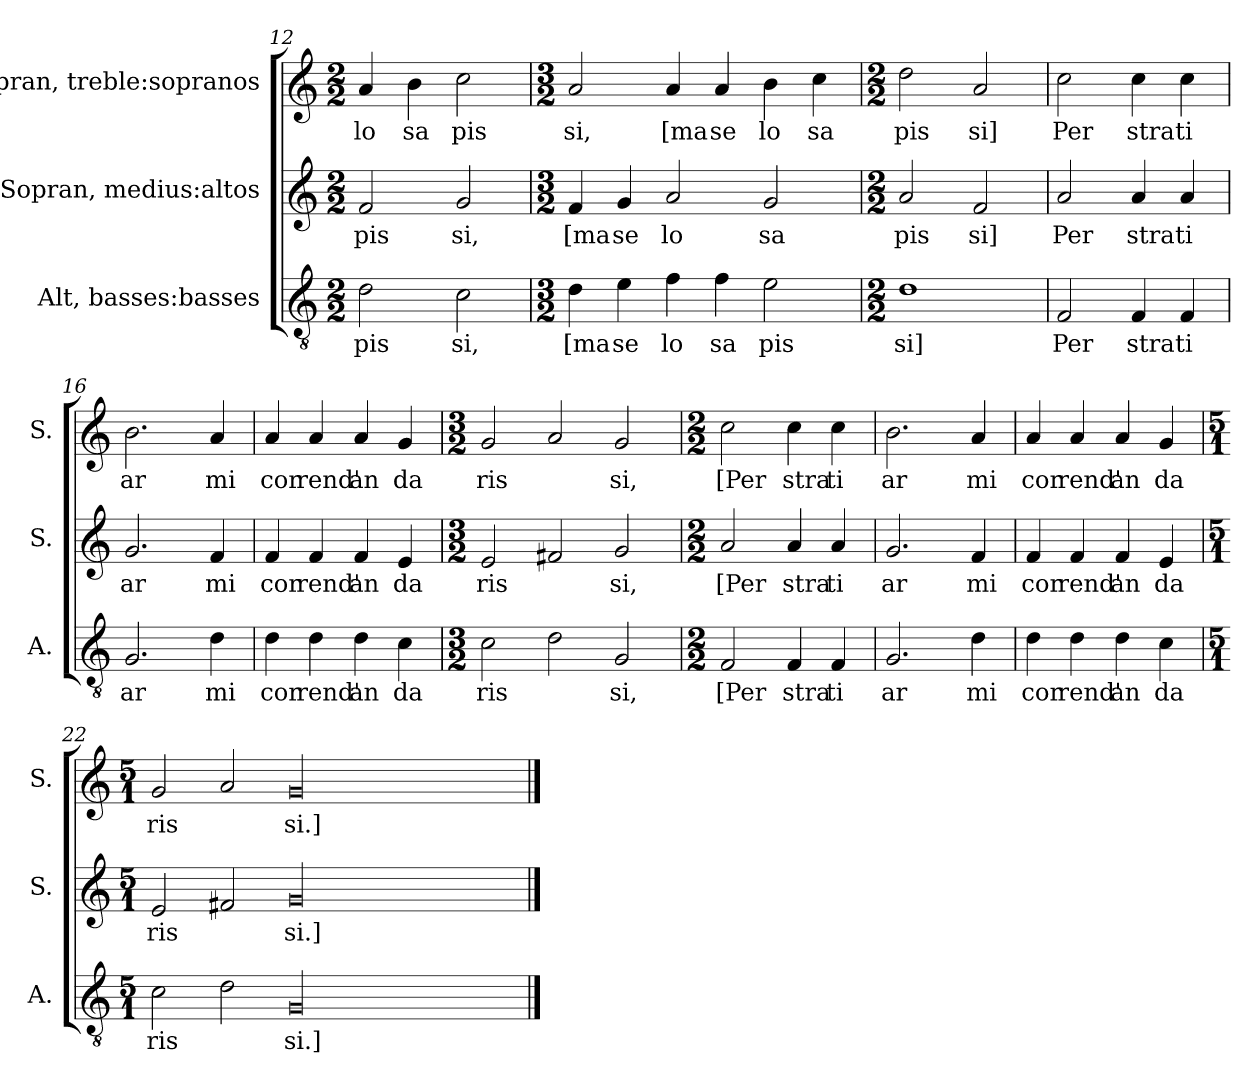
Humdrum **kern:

**kern	**text	**kern	**text	**kern	**text
*part3	*part3	*part2	*part2	*part1	*part1
*staff3	*staff3	*staff2	*staff2	*staff1	*staff1
*I"Alt, basses:basses	*	*I"Sopran, medius:altos	*	*I"Sopran, treble:sopranos	*
*I'A.	*	*I'S.	*	*I'S.	*
!!LO:LB:g=z
*clefGv2	*	*clefG2	*	*clefG2	*
*k[]	*	*k[]	*	*k[]	*
*M2/2	*	*M2/2	*	*M2/2	*
=12	=12	=12	=12	=12	=12
!	!LO:LY:b	!	!LO:LY:b	!	!LO:LY:b
2d\	pis	2f/	pis	4a/	lo
!	!	!	!	!	!LO:LY:b
.	.	.	.	4b\	sa
!	!LO:LY:b	!	!LO:LY:b	!	!LO:LY:b
2c\	si,	2g/	si,	2cc\	pis
=13	=13	=13	=13	=13	=13
*M3/2	*	*M3/2	*	*M3/2	*
!	!LO:LY:b	!	!LO:LY:b	!	!LO:LY:b
4d\	[ma	4f/	[ma	2a/	si,
!	!LO:LY:b	!	!LO:LY:b	!	!
4e\	se	4g/	se	.	.
!	!LO:LY:b	!	!LO:LY:b	!	!LO:LY:b
4f\	lo	2a/	lo	4a/	[ma
!	!LO:LY:b	!	!	!	!LO:LY:b
4f\	sa	.	.	4a/	se
!	!LO:LY:b	!	!LO:LY:b	!	!LO:LY:b
2e\	pis	2g/	sa	4b\	lo
!	!	!	!	!	!LO:LY:b
.	.	.	.	4cc\	sa
=14	=14	=14	=14	=14	=14
*M2/2	*	*M2/2	*	*M2/2	*
!	!LO:LY:b	!	!LO:LY:b	!	!LO:LY:b
1d	si]	2a/	pis	2dd\	pis
!	!	!	!LO:LY:b	!	!LO:LY:b
.	.	2f/	si]	2a/	si]
=15	=15	=15	=15	=15	=15
!	!LO:LY:b	!	!LO:LY:b	!	!LO:LY:b
2F/	Per	2a/	Per	2cc\	Per
!	!LO:LY:b	!	!LO:LY:b	!	!LO:LY:b
4F/	stra	4a/	stra	4cc\	stra
!	!LO:LY:b	!	!LO:LY:b	!	!LO:LY:b
4F/	ti	4a/	ti	4cc\	ti
=16	=16	=16	=16	=16	=16
!	!LO:LY:b	!	!LO:LY:b	!	!LO:LY:b
2.G/	ar	2.g/	ar	2.b\	ar
!	!LO:LY:b	!	!LO:LY:b	!	!LO:LY:b
4d\	mi	4f/	mi	4a/	mi
=17	=17	=17	=17	=17	=17
!	!LO:LY:b	!	!LO:LY:b	!	!LO:LY:b
4d\	cor	4f/	cor	4a/	cor
!	!LO:LY:b	!	!LO:LY:b	!	!LO:LY:b
4d\	rend'	4f/	rend'	4a/	rend'
!	!LO:LY:b	!	!LO:LY:b	!	!LO:LY:b
4d\	an	4f/	an	4a/	an
!	!LO:LY:b	!	!LO:LY:b	!	!LO:LY:b
4c\	da	4e/	da	4g/	da
=18	=18	=18	=18	=18	=18
*M3/2	*	*M3/2	*	*M3/2	*
!	!LO:LY:b	!	!LO:LY:b	!	!LO:LY:b
2c\	ris	2e/	ris	2g/	ris
2d\	.	2f#X/	.	2a/	.
!	!LO:LY:b	!	!LO:LY:b	!	!LO:LY:b
2G/	si,	2g/	si,	2g/	si,
!!LO:PB:g=z
=19	=19	=19	=19	=19	=19
*M2/2	*	*M2/2	*	*M2/2	*
!	!LO:LY:b	!	!LO:LY:b	!	!LO:LY:b
2F/	[Per	2a/	[Per	2cc\	[Per
!	!LO:LY:b	!	!LO:LY:b	!	!LO:LY:b
4F/	stra	4a/	stra	4cc\	stra
!	!LO:LY:b	!	!LO:LY:b	!	!LO:LY:b
4F/	ti	4a/	ti	4cc\	ti
=20	=20	=20	=20	=20	=20
!	!LO:LY:b	!	!LO:LY:b	!	!LO:LY:b
2.G/	ar	2.g/	ar	2.b\	ar
!	!LO:LY:b	!	!LO:LY:b	!	!LO:LY:b
4d\	mi	4f/	mi	4a/	mi
=21	=21	=21	=21	=21	=21
!	!LO:LY:b	!	!LO:LY:b	!	!LO:LY:b
4d\	cor	4f/	cor	4a/	cor
!	!LO:LY:b	!	!LO:LY:b	!	!LO:LY:b
4d\	rend'	4f/	rend'	4a/	rend'
!	!LO:LY:b	!	!LO:LY:b	!	!LO:LY:b
4d\	an	4f/	an	4a/	an
!	!LO:LY:b	!	!LO:LY:b	!	!LO:LY:b
4c\	da	4e/	da	4g/	da
=22	=22	=22	=22	=22	=22
*M5/1	*	*M5/1	*	*M5/1	*
!	!LO:LY:b	!	!LO:LY:b	!	!LO:LY:b
2c\	ris	2e/	ris	2g/	ris
2d\	.	2f#X/	.	2a/	.
!	!LO:LY:b	!	!LO:LY:b	!	!LO:LY:b
00G/	si.]	00g/	si.]	00g/	si.]
==	==	==	==	==	==
*-	*-	*-	*-	*-	*-
